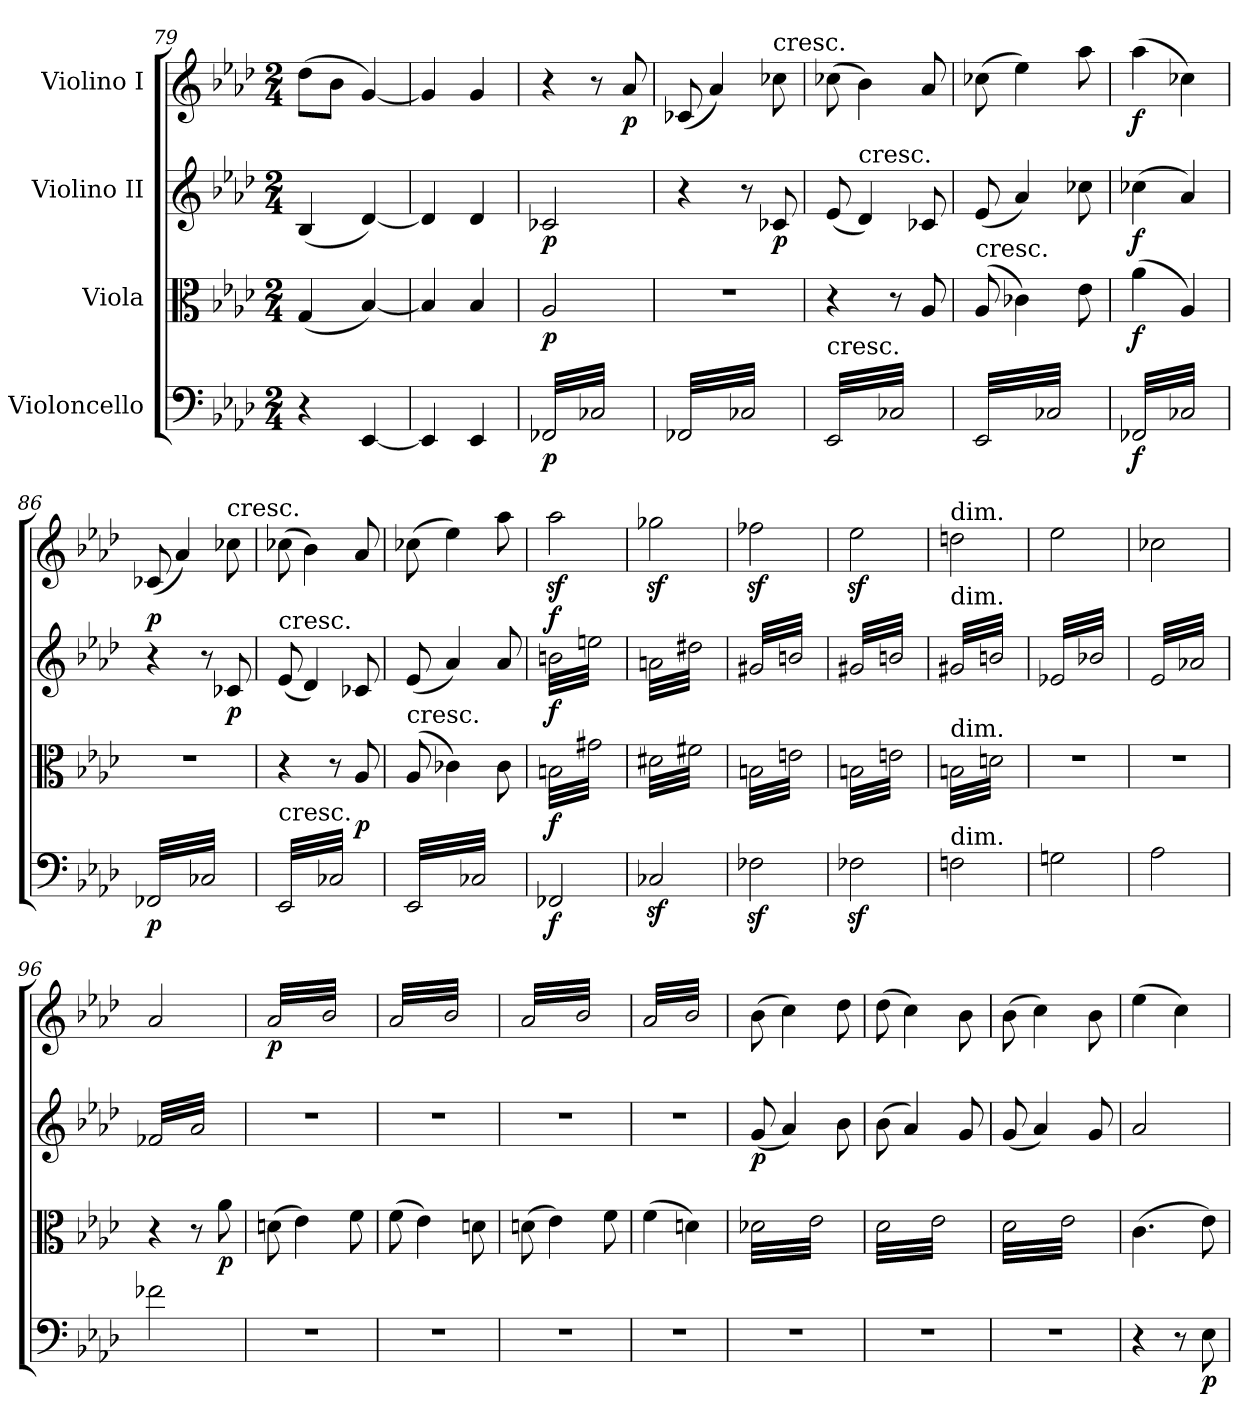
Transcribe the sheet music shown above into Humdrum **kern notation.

**kern	**dynam	**kern	**dynam	**kern	**dynam	**kern	**dynam
*part4	*part4	*part3	*part3	*part2	*part2	*part1	*part1
*staff4	*staff4	*staff3	*staff3	*staff2	*staff2	*staff1	*staff1
*I"Violoncello	*	*I"Viola	*	*I"Violino II	*	*I"Violino I	*
*clefF4	*	*clefC3	*	*clefG2	*	*clefG2	*
*k[b-e-a-d-]	*	*k[b-e-a-d-]	*	*k[b-e-a-d-]	*	*k[b-e-a-d-]	*
*M2/4	*	*M2/4	*	*M2/4	*	*M2/4	*
=79	=79	=79	=79	=79	=79	=79	=79
4r	.	(4G/	.	(4B-/	.	(8dd-\L	.
.	.	.	.	.	.	8b-\J	.
[4EE-/	.	[4B-/)	.	[4d-/)	.	[4g/)	.
=80	=80	=80	=80	=80	=80	=80	=80
4EE-/]	.	4B-/]	.	4d-/]	.	4g/]	.
4EE-/	.	4B-/	.	4d-/	.	4g/	.
=81	=81	=81	=81	=81	=81	=81	=81
!	!LO:DY:b	!	!LO:DY:b	!	!LO:DY:b	!	!
*tremolo	*	*	*	*	*	*	*
(32FF-X/LLL	p	2A-/	p	2c-X/	p	4r	.
32C-X/)	.	.	.	.	.	.	.
32FF-X/	.	.	.	.	.	.	.
32C-X/)	.	.	.	.	.	.	.
32FF-X/	.	.	.	.	.	.	.
32C-X/)	.	.	.	.	.	.	.
32FF-X/	.	.	.	.	.	.	.
32C-X/)	.	.	.	.	.	.	.
32FF-X/	.	.	.	.	.	8r	.
32C-X/)	.	.	.	.	.	.	.
32FF-X/	.	.	.	.	.	.	.
32C-X/)	.	.	.	.	.	.	.
!	!	!	!	!	!	!	!LO:DY:b
32FF-X/	.	.	.	.	.	8a-/	p
32C-X/)	.	.	.	.	.	.	.
32FF-X/	.	.	.	.	.	.	.
32C-X/)JJJ	.	.	.	.	.	.	.
=82	=82	=82	=82	=82	=82	=82	=82
(32FF-X/LLL	.	2r	.	4r	.	(8c-X/	.
32C-X/)	.	.	.	.	.	.	.
32FF-X/	.	.	.	.	.	.	.
32C-X/)	.	.	.	.	.	.	.
32FF-X/	.	.	.	.	.	4a-/)	.
32C-X/)	.	.	.	.	.	.	.
32FF-X/	.	.	.	.	.	.	.
32C-X/)	.	.	.	.	.	.	.
32FF-X/	.	.	.	8r	.	.	.
32C-X/)	.	.	.	.	.	.	.
32FF-X/	.	.	.	.	.	.	.
32C-X/)	.	.	.	.	.	.	.
!	!	!	!	!	!	!LO:TX:a:t=cresc.	!
!	!	!	!	!	!LO:DY:b	!	!
32FF-X/	.	.	.	8c-X/	p	8cc-X\	.
32C-X/)	.	.	.	.	.	.	.
32FF-X/	.	.	.	.	.	.	.
32C-X/)JJJ	.	.	.	.	.	.	.
=83	=83	=83	=83	=83	=83	=83	=83
!LO:TX:a:t=cresc.	!	!	!	!	!	!	!
(32EE-/LLL	.	4r	.	(8e-/	.	(8cc-X\	.
32C-X/)	.	.	.	.	.	.	.
32EE-/	.	.	.	.	.	.	.
32C-X/)	.	.	.	.	.	.	.
!	!	!	!	!LO:TX:a:t=cresc.	!	!	!
32EE-/	.	.	.	4d-/)	.	4b-\)	.
32C-X/)	.	.	.	.	.	.	.
32EE-/	.	.	.	.	.	.	.
32C-X/)	.	.	.	.	.	.	.
32EE-/	.	8r	.	.	.	.	.
32C-X/)	.	.	.	.	.	.	.
32EE-/	.	.	.	.	.	.	.
32C-X/)	.	.	.	.	.	.	.
32EE-/	.	8A-/	.	8c-X/	.	8a-/	.
32C-X/)	.	.	.	.	.	.	.
32EE-/	.	.	.	.	.	.	.
32C-X/)JJJ	.	.	.	.	.	.	.
=84	=84	=84	=84	=84	=84	=84	=84
!	!	!LO:TX:a:t=cresc.	!	!	!	!	!
(32EE-/LLL	.	(8A-/	.	(8e-/	.	(8cc-X\	.
32C-X/)	.	.	.	.	.	.	.
32EE-/	.	.	.	.	.	.	.
32C-X/)	.	.	.	.	.	.	.
32EE-/	.	4c-X\)	.	4a-/)	.	4ee-\)	.
32C-X/)	.	.	.	.	.	.	.
32EE-/	.	.	.	.	.	.	.
32C-X/)	.	.	.	.	.	.	.
32EE-/	.	.	.	.	.	.	.
32C-X/)	.	.	.	.	.	.	.
32EE-/	.	.	.	.	.	.	.
32C-X/)	.	.	.	.	.	.	.
32EE-/	.	8e-\	.	8cc-X\	.	8aa-\	.
32C-X/)	.	.	.	.	.	.	.
32EE-/	.	.	.	.	.	.	.
32C-X/)JJJ	.	.	.	.	.	.	.
!!LO:LB:g=z
=85	=85	=85	=85	=85	=85	=85	=85
!	!LO:DY:b	!	!LO:DY:b	!	!LO:DY:b	!	!LO:DY:b
(32FF-X/LLL	f	(4a-\	f	(4cc-X\	f	(4aa-\	f
32C-X/)	.	.	.	.	.	.	.
32FF-X/	.	.	.	.	.	.	.
32C-X/)	.	.	.	.	.	.	.
32FF-X/	.	.	.	.	.	.	.
32C-X/)	.	.	.	.	.	.	.
32FF-X/	.	.	.	.	.	.	.
32C-X/)	.	.	.	.	.	.	.
32FF-X/	.	4A-/)	.	4a-/)	.	4cc-X\)	.
32C-X/)	.	.	.	.	.	.	.
32FF-X/	.	.	.	.	.	.	.
32C-X/)	.	.	.	.	.	.	.
32FF-X/	.	.	.	.	.	.	.
32C-X/)	.	.	.	.	.	.	.
32FF-X/	.	.	.	.	.	.	.
32C-X/)JJJ	.	.	.	.	.	.	.
=86	=86	=86	=86	=86	=86	=86	=86
!	!LO:DY:b	!	!	!	!	!	!LO:DY:b
(32FF-X/LLL	p	2r	.	4r	.	(8c-X/	p
32C-X/)	.	.	.	.	.	.	.
32FF-X/	.	.	.	.	.	.	.
32C-X/)	.	.	.	.	.	.	.
32FF-X/	.	.	.	.	.	4a-/)	.
32C-X/)	.	.	.	.	.	.	.
32FF-X/	.	.	.	.	.	.	.
32C-X/)	.	.	.	.	.	.	.
32FF-X/	.	.	.	8r	.	.	.
32C-X/)	.	.	.	.	.	.	.
32FF-X/	.	.	.	.	.	.	.
32C-X/)	.	.	.	.	.	.	.
!	!	!	!	!	!	!LO:TX:a:t=cresc.	!
!	!	!	!	!	!LO:DY:b	!	!
32FF-X/	.	.	.	8c-X/	p	8cc-X\	.
32C-X/)	.	.	.	.	.	.	.
32FF-X/	.	.	.	.	.	.	.
32C-X/)JJJ	.	.	.	.	.	.	.
=87	=87	=87	=87	=87	=87	=87	=87
!	!	!	!	!LO:TX:a:t=cresc.	!	!	!
!LO:TX:a:t=cresc.	!	!	!	!	!	!	!
(32EE-/LLL	.	4r	.	(8e-/	.	(8cc-X\	.
32C-X/)	.	.	.	.	.	.	.
32EE-/	.	.	.	.	.	.	.
32C-X/)	.	.	.	.	.	.	.
32EE-/	.	.	.	4d-/)	.	4b-\)	.
32C-X/)	.	.	.	.	.	.	.
32EE-/	.	.	.	.	.	.	.
32C-X/)	.	.	.	.	.	.	.
32EE-/	.	8r	.	.	.	.	.
32C-X/)	.	.	.	.	.	.	.
32EE-/	.	.	.	.	.	.	.
32C-X/)	.	.	.	.	.	.	.
!	!	!	!LO:DY:b	!	!	!	!
32EE-/	.	8A-/	p	8c-X/	.	8a-/	.
32C-X/)	.	.	.	.	.	.	.
32EE-/	.	.	.	.	.	.	.
32C-X/)JJJ	.	.	.	.	.	.	.
=88	=88	=88	=88	=88	=88	=88	=88
!	!	!LO:TX:a:t=cresc.	!	!	!	!	!
(32EE-/LLL	.	(8A-/	.	(8e-/	.	(8cc-X\	.
32C-X/)	.	.	.	.	.	.	.
32EE-/	.	.	.	.	.	.	.
32C-X/)	.	.	.	.	.	.	.
32EE-/	.	4c-X\)	.	4a-/)	.	4ee-\)	.
32C-X/)	.	.	.	.	.	.	.
32EE-/	.	.	.	.	.	.	.
32C-X/)	.	.	.	.	.	.	.
32EE-/	.	.	.	.	.	.	.
32C-X/)	.	.	.	.	.	.	.
32EE-/	.	.	.	.	.	.	.
32C-X/)	.	.	.	.	.	.	.
32EE-/	.	8c-\	.	8a-/	.	8aa-\	.
32C-X/)	.	.	.	.	.	.	.
32EE-/	.	.	.	.	.	.	.
32C-X/)JJJ	.	.	.	.	.	.	.
*Xtremolo	*	*	*	*	*	*	*
=89	=89	=89	=89	=89	=89	=89	=89
!	!LO:DY:b	!	!LO:DY:b	!	!LO:DY:b	!	!LO:DY:b
*	*	*tremolo	*	*	*	*	*
*	*	*	*	*tremolo	*	*	*
2FF-X/	f	(32Bn\LLL	f	(32bn\LLL	f	2aa-z<\	f
.	.	32g#X\)	.	32een\)	.	.	.
.	.	32Bn\	.	32bn\	.	.	.
.	.	32g#X\)	.	32een\)	.	.	.
.	.	32Bn\	.	32bn\	.	.	.
.	.	32g#X\)	.	32een\)	.	.	.
.	.	32Bn\	.	32bn\	.	.	.
.	.	32g#X\)	.	32een\)	.	.	.
.	.	32Bn\	.	32bn\	.	.	.
.	.	32g#X\)	.	32een\)	.	.	.
.	.	32Bn\	.	32bn\	.	.	.
.	.	32g#X\)	.	32een\)	.	.	.
.	.	32Bn\	.	32bn\	.	.	.
.	.	32g#X\)	.	32een\)	.	.	.
.	.	32Bn\	.	32bn\	.	.	.
.	.	32g#X\)JJJ	.	32een\)JJJ	.	.	.
=90	=90	=90	=90	=90	=90	=90	=90
2C-Xz</	.	(32d#X\LLL	.	(32an\LLL	.	2gg-Xz<\	.
.	.	32f#X\)	.	32dd#X\)	.	.	.
.	.	32d#X\	.	32an\	.	.	.
.	.	32f#X\)	.	32dd#X\)	.	.	.
.	.	32d#X\	.	32an\	.	.	.
.	.	32f#X\)	.	32dd#X\)	.	.	.
.	.	32d#X\	.	32an\	.	.	.
.	.	32f#X\)	.	32dd#X\)	.	.	.
.	.	32d#X\	.	32an\	.	.	.
.	.	32f#X\)	.	32dd#X\)	.	.	.
.	.	32d#X\	.	32an\	.	.	.
.	.	32f#X\)	.	32dd#X\)	.	.	.
.	.	32d#X\	.	32an\	.	.	.
.	.	32f#X\)	.	32dd#X\)	.	.	.
.	.	32d#X\	.	32an\	.	.	.
.	.	32f#X\)JJJ	.	32dd#X\)JJJ	.	.	.
=91	=91	=91	=91	=91	=91	=91	=91
2F-Xz<\	.	(32Bn\LLL	.	(32g#X/LLL	.	2ff-Xz<\	.
.	.	32en\)	.	32bn/)	.	.	.
.	.	32Bn\	.	32g#X/	.	.	.
.	.	32en\)	.	32bn/)	.	.	.
.	.	32Bn\	.	32g#X/	.	.	.
.	.	32en\)	.	32bn/)	.	.	.
.	.	32Bn\	.	32g#X/	.	.	.
.	.	32en\)	.	32bn/)	.	.	.
.	.	32Bn\	.	32g#X/	.	.	.
.	.	32en\)	.	32bn/)	.	.	.
.	.	32Bn\	.	32g#X/	.	.	.
.	.	32en\)	.	32bn/)	.	.	.
.	.	32Bn\	.	32g#X/	.	.	.
.	.	32en\)	.	32bn/)	.	.	.
.	.	32Bn\	.	32g#X/	.	.	.
.	.	32en\)JJJ	.	32bn/)JJJ	.	.	.
=92	=92	=92	=92	=92	=92	=92	=92
2F-Xz<\	.	(32Bn\LLL	.	(32g#X/LLL	.	2ee-z<\	.
.	.	32en\)	.	32bn/)	.	.	.
.	.	32Bn\	.	32g#X/	.	.	.
.	.	32en\)	.	32bn/)	.	.	.
.	.	32Bn\	.	32g#X/	.	.	.
.	.	32en\)	.	32bn/)	.	.	.
.	.	32Bn\	.	32g#X/	.	.	.
.	.	32en\)	.	32bn/)	.	.	.
.	.	32Bn\	.	32g#X/	.	.	.
.	.	32en\)	.	32bn/)	.	.	.
.	.	32Bn\	.	32g#X/	.	.	.
.	.	32en\)	.	32bn/)	.	.	.
.	.	32Bn\	.	32g#X/	.	.	.
.	.	32en\)	.	32bn/)	.	.	.
.	.	32Bn\	.	32g#X/	.	.	.
.	.	32en\)JJJ	.	32bn/)JJJ	.	.	.
=93	=93	=93	=93	=93	=93	=93	=93
!	!	!	!	!	!	!LO:TX:a:t=dim.	!
!	!	!	!	!LO:TX:a:t=dim.	!	!	!
!	!	!LO:TX:a:t=dim.	!	!	!	!	!
!LO:TX:a:t=dim.	!	!	!	!	!	!	!
2Fn\	.	(32Bn\LLL	.	(32g#X/LLL	.	2ddn\	.
.	.	32dn\)	.	32bn/)	.	.	.
.	.	32Bn\	.	32g#X/	.	.	.
.	.	32dn\)	.	32bn/)	.	.	.
.	.	32Bn\	.	32g#X/	.	.	.
.	.	32dn\)	.	32bn/)	.	.	.
.	.	32Bn\	.	32g#X/	.	.	.
.	.	32dn\)	.	32bn/)	.	.	.
.	.	32Bn\	.	32g#X/	.	.	.
.	.	32dn\)	.	32bn/)	.	.	.
.	.	32Bn\	.	32g#X/	.	.	.
.	.	32dn\)	.	32bn/)	.	.	.
.	.	32Bn\	.	32g#X/	.	.	.
.	.	32dn\)	.	32bn/)	.	.	.
.	.	32Bn\	.	32g#X/	.	.	.
.	.	32dn\)JJJ	.	32bn/)JJJ	.	.	.
*	*	*Xtremolo	*	*	*	*	*
=94	=94	=94	=94	=94	=94	=94	=94
2Gn\	.	2r	.	(32e-X/LLL	.	2ee-\	.
.	.	.	.	32b-X/)	.	.	.
.	.	.	.	32e-X/	.	.	.
.	.	.	.	32b-X/)	.	.	.
.	.	.	.	32e-X/	.	.	.
.	.	.	.	32b-X/)	.	.	.
.	.	.	.	32e-X/	.	.	.
.	.	.	.	32b-X/)	.	.	.
.	.	.	.	32e-X/	.	.	.
.	.	.	.	32b-X/)	.	.	.
.	.	.	.	32e-X/	.	.	.
.	.	.	.	32b-X/)	.	.	.
.	.	.	.	32e-X/	.	.	.
.	.	.	.	32b-X/)	.	.	.
.	.	.	.	32e-X/	.	.	.
.	.	.	.	32b-X/)JJJ	.	.	.
!!LO:PB:g=z
=95	=95	=95	=95	=95	=95	=95	=95
2A-\	.	2r	.	(32e-/LLL	.	2cc-X\	.
.	.	.	.	32a-X/)	.	.	.
.	.	.	.	32e-/	.	.	.
.	.	.	.	32a-X/)	.	.	.
.	.	.	.	32e-/	.	.	.
.	.	.	.	32a-X/)	.	.	.
.	.	.	.	32e-/	.	.	.
.	.	.	.	32a-X/)	.	.	.
.	.	.	.	32e-/	.	.	.
.	.	.	.	32a-X/)	.	.	.
.	.	.	.	32e-/	.	.	.
.	.	.	.	32a-X/)	.	.	.
.	.	.	.	32e-/	.	.	.
.	.	.	.	32a-X/)	.	.	.
.	.	.	.	32e-/	.	.	.
.	.	.	.	32a-X/)JJJ	.	.	.
=96	=96	=96	=96	=96	=96	=96	=96
2f-X\	.	4r	.	(32f-X/LLL	.	2a-/	.
.	.	.	.	32a-/)	.	.	.
.	.	.	.	32f-X/	.	.	.
.	.	.	.	32a-/)	.	.	.
.	.	.	.	32f-X/	.	.	.
.	.	.	.	32a-/)	.	.	.
.	.	.	.	32f-X/	.	.	.
.	.	.	.	32a-/)	.	.	.
.	.	8r	.	32f-X/	.	.	.
.	.	.	.	32a-/)	.	.	.
.	.	.	.	32f-X/	.	.	.
.	.	.	.	32a-/)	.	.	.
!	!	!	!LO:DY:b	!	!	!	!
.	.	8a-\	p	32f-X/	.	.	.
.	.	.	.	32a-/)	.	.	.
.	.	.	.	32f-X/	.	.	.
.	.	.	.	32a-/)JJJ	.	.	.
*	*	*	*	*Xtremolo	*	*	*
=97	=97	=97	=97	=97	=97	=97	=97
!	!	!	!	!	!	!	!LO:DY:b
*	*	*	*	*	*	*tremolo	*
2r	.	(8dn\	.	2r	.	(32a-/LLL	p
.	.	.	.	.	.	32b-/	.
.	.	.	.	.	.	32a-/	.
.	.	.	.	.	.	32b-/	.
.	.	4e-\)	.	.	.	32a-/	.
.	.	.	.	.	.	32b-/	.
.	.	.	.	.	.	32a-/	.
.	.	.	.	.	.	32b-/	.
.	.	.	.	.	.	32a-/	.
.	.	.	.	.	.	32b-/	.
.	.	.	.	.	.	32a-/	.
.	.	.	.	.	.	32b-/	.
.	.	8f\	.	.	.	32a-/	.
.	.	.	.	.	.	32b-/	.
.	.	.	.	.	.	32a-/	.
.	.	.	.	.	.	32b-/JJJ	.
=98	=98	=98	=98	=98	=98	=98	=98
2r	.	(8f\	.	2r	.	32a-/LLL	.
.	.	.	.	.	.	32b-/)	.
.	.	.	.	.	.	32a-/	.
.	.	.	.	.	.	32b-/)	.
.	.	4e-\)	.	.	.	32a-/	.
.	.	.	.	.	.	32b-/)	.
.	.	.	.	.	.	32a-/	.
.	.	.	.	.	.	32b-/)	.
.	.	.	.	.	.	32a-/	.
.	.	.	.	.	.	32b-/)	.
.	.	.	.	.	.	32a-/	.
.	.	.	.	.	.	32b-/)	.
.	.	8dn\	.	.	.	32a-/	.
.	.	.	.	.	.	32b-/)	.
.	.	.	.	.	.	32a-/	.
.	.	.	.	.	.	32b-/)JJJ	.
=99	=99	=99	=99	=99	=99	=99	=99
2r	.	(8dn\	.	2r	.	(32a-/LLL	.
.	.	.	.	.	.	32b-/	.
.	.	.	.	.	.	32a-/	.
.	.	.	.	.	.	32b-/	.
.	.	4e-\)	.	.	.	32a-/	.
.	.	.	.	.	.	32b-/	.
.	.	.	.	.	.	32a-/	.
.	.	.	.	.	.	32b-/	.
.	.	.	.	.	.	32a-/	.
.	.	.	.	.	.	32b-/	.
.	.	.	.	.	.	32a-/	.
.	.	.	.	.	.	32b-/	.
.	.	8f\	.	.	.	32a-/	.
.	.	.	.	.	.	32b-/	.
.	.	.	.	.	.	32a-/	.
.	.	.	.	.	.	32b-/JJJ	.
=100	=100	=100	=100	=100	=100	=100	=100
2r	.	(4f\	.	2r	.	32a-/LLL	.
.	.	.	.	.	.	32b-/)	.
.	.	.	.	.	.	32a-/	.
.	.	.	.	.	.	32b-/)	.
.	.	.	.	.	.	32a-/	.
.	.	.	.	.	.	32b-/)	.
.	.	.	.	.	.	32a-/	.
.	.	.	.	.	.	32b-/)	.
.	.	4dn\)	.	.	.	32a-/	.
.	.	.	.	.	.	32b-/)	.
.	.	.	.	.	.	32a-/	.
.	.	.	.	.	.	32b-/)	.
.	.	.	.	.	.	32a-/	.
.	.	.	.	.	.	32b-/)	.
.	.	.	.	.	.	32a-/	.
.	.	.	.	.	.	32b-/)JJJ	.
*	*	*	*	*	*	*Xtremolo	*
=101	=101	=101	=101	=101	=101	=101	=101
!	!	!	!	!	!LO:DY:b	!	!
*	*	*tremolo	*	*	*	*	*
2r	.	(32d-X\LLL	.	(8g/	p	(8b-\	.
.	.	32e-\	.	.	.	.	.
.	.	32d-X\	.	.	.	.	.
.	.	32e-\	.	.	.	.	.
.	.	32d-X\	.	4a-/)	.	4cc\)	.
.	.	32e-\	.	.	.	.	.
.	.	32d-X\	.	.	.	.	.
.	.	32e-\	.	.	.	.	.
.	.	32d-X\	.	.	.	.	.
.	.	32e-\	.	.	.	.	.
.	.	32d-X\	.	.	.	.	.
.	.	32e-\	.	.	.	.	.
.	.	32d-X\	.	8b-\	.	8dd-\	.
.	.	32e-\	.	.	.	.	.
.	.	32d-X\	.	.	.	.	.
.	.	32e-\JJJ	.	.	.	.	.
=102	=102	=102	=102	=102	=102	=102	=102
2r	.	32d-\LLL	.	(8b-\	.	(8dd-\	.
.	.	32e-\)	.	.	.	.	.
.	.	32d-\	.	.	.	.	.
.	.	32e-\)	.	.	.	.	.
.	.	32d-\	.	4a-/)	.	4cc\)	.
.	.	32e-\)	.	.	.	.	.
.	.	32d-\	.	.	.	.	.
.	.	32e-\)	.	.	.	.	.
.	.	32d-\	.	.	.	.	.
.	.	32e-\)	.	.	.	.	.
.	.	32d-\	.	.	.	.	.
.	.	32e-\)	.	.	.	.	.
.	.	32d-\	.	8g/	.	8b-\	.
.	.	32e-\)	.	.	.	.	.
.	.	32d-\	.	.	.	.	.
.	.	32e-\)JJJ	.	.	.	.	.
=103	=103	=103	=103	=103	=103	=103	=103
2r	.	(32d-\LLL	.	(8g/	.	(8b-\	.
.	.	32e-\)	.	.	.	.	.
.	.	32d-\	.	.	.	.	.
.	.	32e-\)	.	.	.	.	.
.	.	32d-\	.	4a-/)	.	4cc\)	.
.	.	32e-\)	.	.	.	.	.
.	.	32d-\	.	.	.	.	.
.	.	32e-\)	.	.	.	.	.
.	.	32d-\	.	.	.	.	.
.	.	32e-\)	.	.	.	.	.
.	.	32d-\	.	.	.	.	.
.	.	32e-\)	.	.	.	.	.
.	.	32d-\	.	8g/	.	8b-\	.
.	.	32e-\)	.	.	.	.	.
.	.	32d-\	.	.	.	.	.
.	.	32e-\)JJJ	.	.	.	.	.
*	*	*Xtremolo	*	*	*	*	*
=104	=104	=104	=104	=104	=104	=104	=104
4r	.	(4.c\	.	2a-/	.	(4ee-\	.
.	.	.	.	.	.	.	.
.	.	.	.	.	.	.	.
.	.	.	.	.	.	.	.
.	.	.	.	.	.	.	.
.	.	.	.	.	.	.	.
.	.	.	.	.	.	.	.
.	.	.	.	.	.	.	.
8r	.	.	.	.	.	4cc\)	.
!	!LO:DY:b	!	!	!	!	!	!
8E-\	p	8e-\)	.	.	.	.	.
=	=	=	=	=	=	=	=
*-	*-	*-	*-	*-	*-	*-	*-
